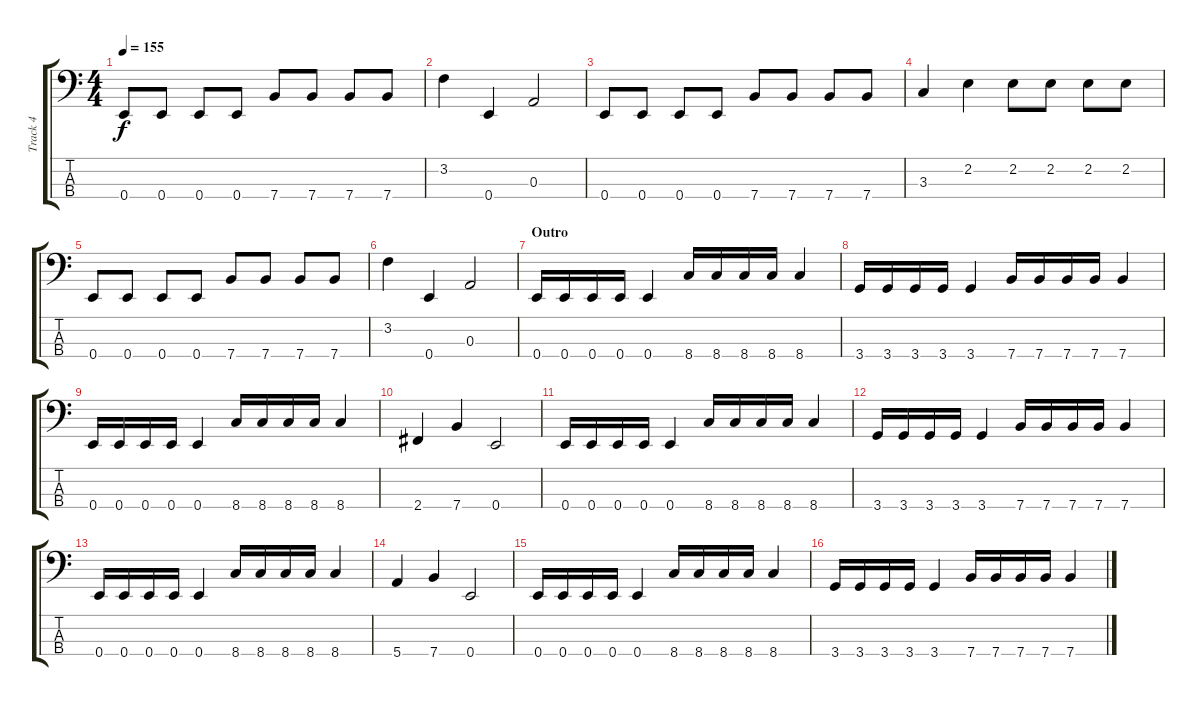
\track ("Track 4" "Track 4") {instrument electricbassfinger}
\staff {score tabs}
\tuning (G2 D2 A1 E1) {hide}
\ts (4 4)
\tempo 155
\clef f4
\ks c
0.4.8{dy f} 0.4.8 0.4.8 0.4.8 7.4.8 7.4.8 7.4.8 7.4.8 |
3.2.4 0.4.4 0.3.2 |
0.4.8 0.4.8 0.4.8 0.4.8 7.4.8 7.4.8 7.4.8 7.4.8 |
3.3.4 2.2.4 2.2.8 2.2.8 2.2.8 2.2.8 |
0.4.8 0.4.8 0.4.8 0.4.8 7.4.8 7.4.8 7.4.8 7.4.8 |
3.2.4 0.4.4 0.3.2 |
\section ("" "Outro")
0.4.16 0.4.16 0.4.16 0.4.16 0.4.4 8.4.16 8.4.16 8.4.16 8.4.16 8.4.4 |
3.4.16 3.4.16 3.4.16 3.4.16 3.4.4 7.4.16 7.4.16 7.4.16 7.4.16 7.4.4 |
0.4.16 0.4.16 0.4.16 0.4.16 0.4.4 8.4.16 8.4.16 8.4.16 8.4.16 8.4.4 |
2.4.4 7.4.4 0.4.2 |
0.4.16 0.4.16 0.4.16 0.4.16 0.4.4 8.4.16 8.4.16 8.4.16 8.4.16 8.4.4 |
3.4.16 3.4.16 3.4.16 3.4.16 3.4.4 7.4.16 7.4.16 7.4.16 7.4.16 7.4.4 |
0.4.16 0.4.16 0.4.16 0.4.16 0.4.4 8.4.16 8.4.16 8.4.16 8.4.16 8.4.4 |
5.4.4 7.4.4 0.4.2 |
0.4.16 0.4.16 0.4.16 0.4.16 0.4.4 8.4.16 8.4.16 8.4.16 8.4.16 8.4.4 |
3.4.16 3.4.16 3.4.16 3.4.16 3.4.4 7.4.16 7.4.16 7.4.16 7.4.16 7.4.4
